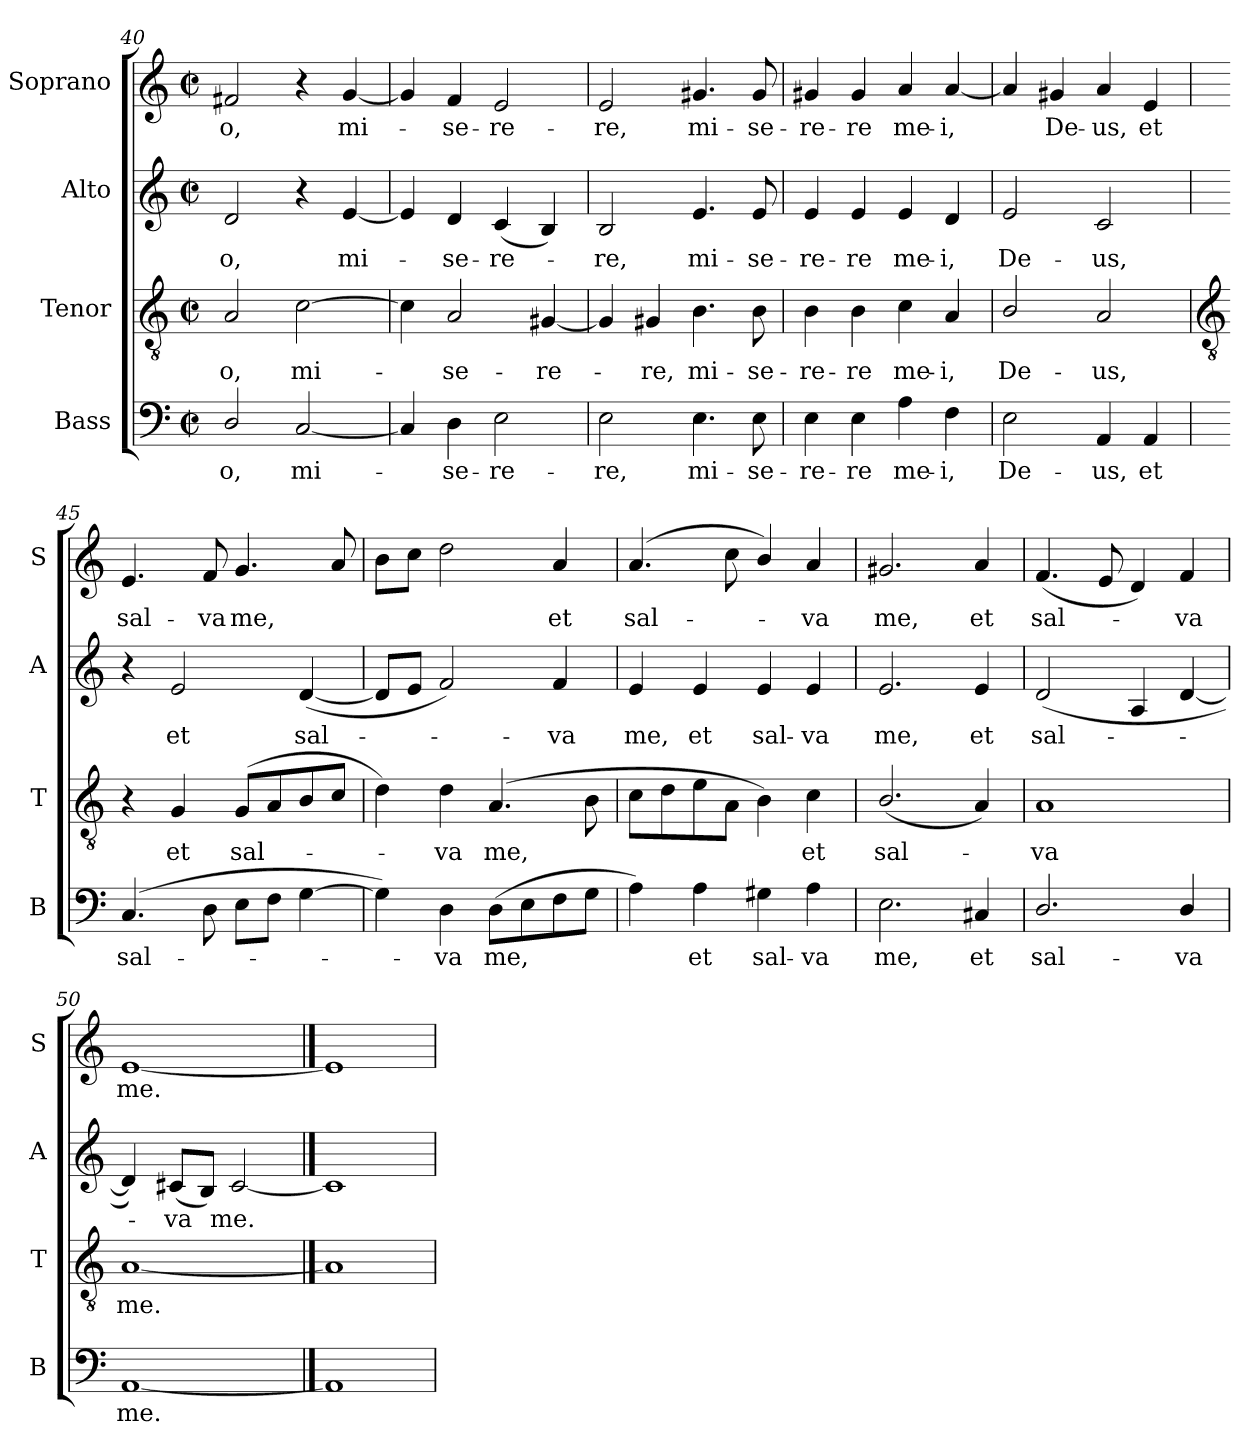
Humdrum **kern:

**kern	**text	**kern	**text	**kern	**text	**kern	**text
*part4	*part4	*part3	*part3	*part2	*part2	*part1	*part1
*staff4	*staff4	*staff3	*staff3	*staff2	*staff2	*staff1	*staff1
*I"Bass	*	*I"Tenor	*	*I"Alto	*	*I"Soprano	*
*I'B	*	*I'T	*	*I'A	*	*I'S	*
!!LO:LB:g=z
*clefF4	*	*clefGv2	*	*clefG2	*	*clefG2	*
*k[]	*	*k[]	*	*k[]	*	*k[]	*
*C:	*	*C:	*	*C:	*	*C:	*
*M2/2	*	*M2/2	*	*M2/2	*	*M2/2	*
*met(c|)	*	*met(c|)	*	*met(c|)	*	*met(c|)	*
=40	=40	=40	=40	=40	=40	=40	=40
!	!LO:LY:b	!	!LO:LY:b	!	!LO:LY:b	!	!LO:LY:b
2D/	-o,	2A	-o,	2d	-o,	2f#X	-o,
!	!LO:LY:b	!	!LO:LY:b	!	!	!	!
[2C	mi-	[2c	mi-	4r	.	4r	.
!	!	!	!	!	!LO:LY:b	!	!LO:LY:b
.	.	.	.	[4e	mi-	[4g	mi-
=41	=41	=41	=41	=41	=41	=41	=41
4C]	.	4c]	.	4e]	.	4g]	.
!	!LO:LY:b	!	!LO:LY:b	!	!LO:LY:b	!	!LO:LY:b
4D	se-	2A	se-	4d	se-	4f	se-
!	!LO:LY:b	!	!	!	!LO:LY:b	!	!LO:LY:b
2E	-re-	.	.	(<4c	-re-	2e	-re-
!	!	!	!LO:LY:b	!	!	!	!
.	.	[4G#X	-re-	4B)	.	.	.
=42	=42	=42	=42	=42	=42	=42	=42
!	!LO:LY:b	!	!	!	!LO:LY:b	!	!LO:LY:b
2E	-re,	4G#]	.	2B	re,	2e	-re,
!	!	!	!LO:LY:b	!	!	!	!
.	.	4G#	re,	.	.	.	.
!	!LO:LY:b	!	!LO:LY:b	!	!LO:LY:b	!	!LO:LY:b
4.E	mi-	4.B	mi-	4.e	mi-	4.g#X	mi-
!	!LO:LY:b	!	!LO:LY:b	!	!LO:LY:b	!	!LO:LY:b
8E	-se-	8B	-se-	8e	-se-	8g#	-se-
=43	=43	=43	=43	=43	=43	=43	=43
!	!LO:LY:b	!	!LO:LY:b	!	!LO:LY:b	!	!LO:LY:b
4E	-re-	4B	-re-	4e	-re-	4g#X	-re-
!	!LO:LY:b	!	!LO:LY:b	!	!LO:LY:b	!	!LO:LY:b
4E	-re	4B	-re	4e	-re	4g#	-re
!	!LO:LY:b	!	!LO:LY:b	!	!LO:LY:b	!	!LO:LY:b
4A	me-	4c	me-	4e	me-	4a	me-
!	!LO:LY:b	!	!LO:LY:b	!	!LO:LY:b	!	!LO:LY:b
4F	-i,	4A	-i,	4d	-i,	[4a	-i,
=44	=44	=44	=44	=44	=44	=44	=44
!	!LO:LY:b	!	!LO:LY:b	!	!LO:LY:b	!	!
2E	De-	2B/	De-	2e	De-	4a]	.
!	!	!	!	!	!	!	!LO:LY:b
.	.	.	.	.	.	4g#X	De-
!	!LO:LY:b	!	!LO:LY:b	!	!LO:LY:b	!	!LO:LY:b
4AA	-us,	2A	-us,	2c	-us,	4a	-us,
!	!LO:LY:b	!	!	!	!	!	!LO:LY:b
4AA	et	.	.	.	.	4e	et
!!LO:LB:g=z
=45	=45	=45	=45	=45	=45	=45	=45
*	*	*clefGv2	*	*	*	*	*
!	!LO:LY:b	!	!	!	!	!	!LO:LY:b
(>4.C	sal-	4r	.	4r	.	4.e	sal-
!	!	!	!LO:LY:b	!	!LO:LY:b	!	!
.	.	4G	et	2e	et	.	.
!	!	!	!	!	!	!	!LO:LY:b
8D	.	.	.	.	.	8f	-va
!	!	!	!LO:LY:b	!	!	!	!LO:LY:b
8EL	.	(<8GL	sal-	.	.	4.g	me,
8FJ	.	8A	.	.	.	.	.
!	!	!	!	!	!LO:LY:b	!	!
[4G	.	8B	.	(<[4d	sal-	.	.
.	.	8cJ	.	.	.	8a	.
=46	=46	=46	=46	=46	=46	=46	=46
4G])	.	4d)	.	8dL]	.	8bL	.
.	.	.	.	8eJ	.	8ccJ	.
!	!LO:LY:b	!	!LO:LY:b	!	!	!	!
4D	va	4d	va	2f)	.	2dd	.
!	!LO:LY:b	!	!LO:LY:b	!	!	!	!
(>8DL	me,	(>4.A	me,	.	.	.	.
8E	.	.	.	.	.	.	.
!	!	!	!	!	!LO:LY:b	!	!LO:LY:b
8F	.	.	.	4f	va	4a	et
8GJ	.	8B	.	.	.	.	.
=47	=47	=47	=47	=47	=47	=47	=47
!	!	!	!	!	!LO:LY:b	!	!LO:LY:b
4A)	.	8cL	.	4e	me,	(>4.a	sal-
.	.	8d	.	.	.	.	.
!	!LO:LY:b	!	!	!	!LO:LY:b	!	!
4A	et	8e	.	4e	et	.	.
.	.	8AJ	.	.	.	8cc	.
!	!LO:LY:b	!	!	!	!LO:LY:b	!	!
4G#X	sal-	4B)	.	4e	sal-	4b/)	.
!	!LO:LY:b	!	!LO:LY:b	!	!LO:LY:b	!	!LO:LY:b
4A	-va	4c	et	4e	-va	4a	va
=48	=48	=48	=48	=48	=48	=48	=48
!	!LO:LY:b	!	!LO:LY:b	!	!LO:LY:b	!	!LO:LY:b
2.E	me,	(<2.B/	sal-	2.e	me,	2.g#X	me,
!	!LO:LY:b	!	!	!	!LO:LY:b	!	!LO:LY:b
4C#X	et	4A)	.	4e	et	4a	et
=49	=49	=49	=49	=49	=49	=49	=49
!	!LO:LY:b	!	!LO:LY:b	!	!LO:LY:b	!	!LO:LY:b
2.D/	sal-	1A	va	(<2d	sal-	(<4.f	sal-
.	.	.	.	.	.	8e	.
.	.	.	.	4A	.	4d)	.
!	!LO:LY:b	!	!	!	!	!	!LO:LY:b
4D/	-va	.	.	[4d	.	4f	va
=50	=50	=50	=50	=50	=50	=50	=50
!	!LO:LY:b	!	!LO:LY:b	!	!	!	!LO:LY:b
[1AA	me.	[1A	me.	4d])	.	[1e	me.
!	!	!	!	!	!LO:LY:b	!	!
.	.	.	.	(<8c#XL	va	.	.
.	.	.	.	8BJ)	.	.	.
!	!	!	!	!	!LO:LY:b	!	!
.	.	.	.	[2c#	me.	.	.
==51	==51	==51	==51	==51	==51	==51	==51
1AA]	.	1A]	.	1c#]	.	1e]	.
=	=	=	=	=	=	=	=
*-	*-	*-	*-	*-	*-	*-	*-
